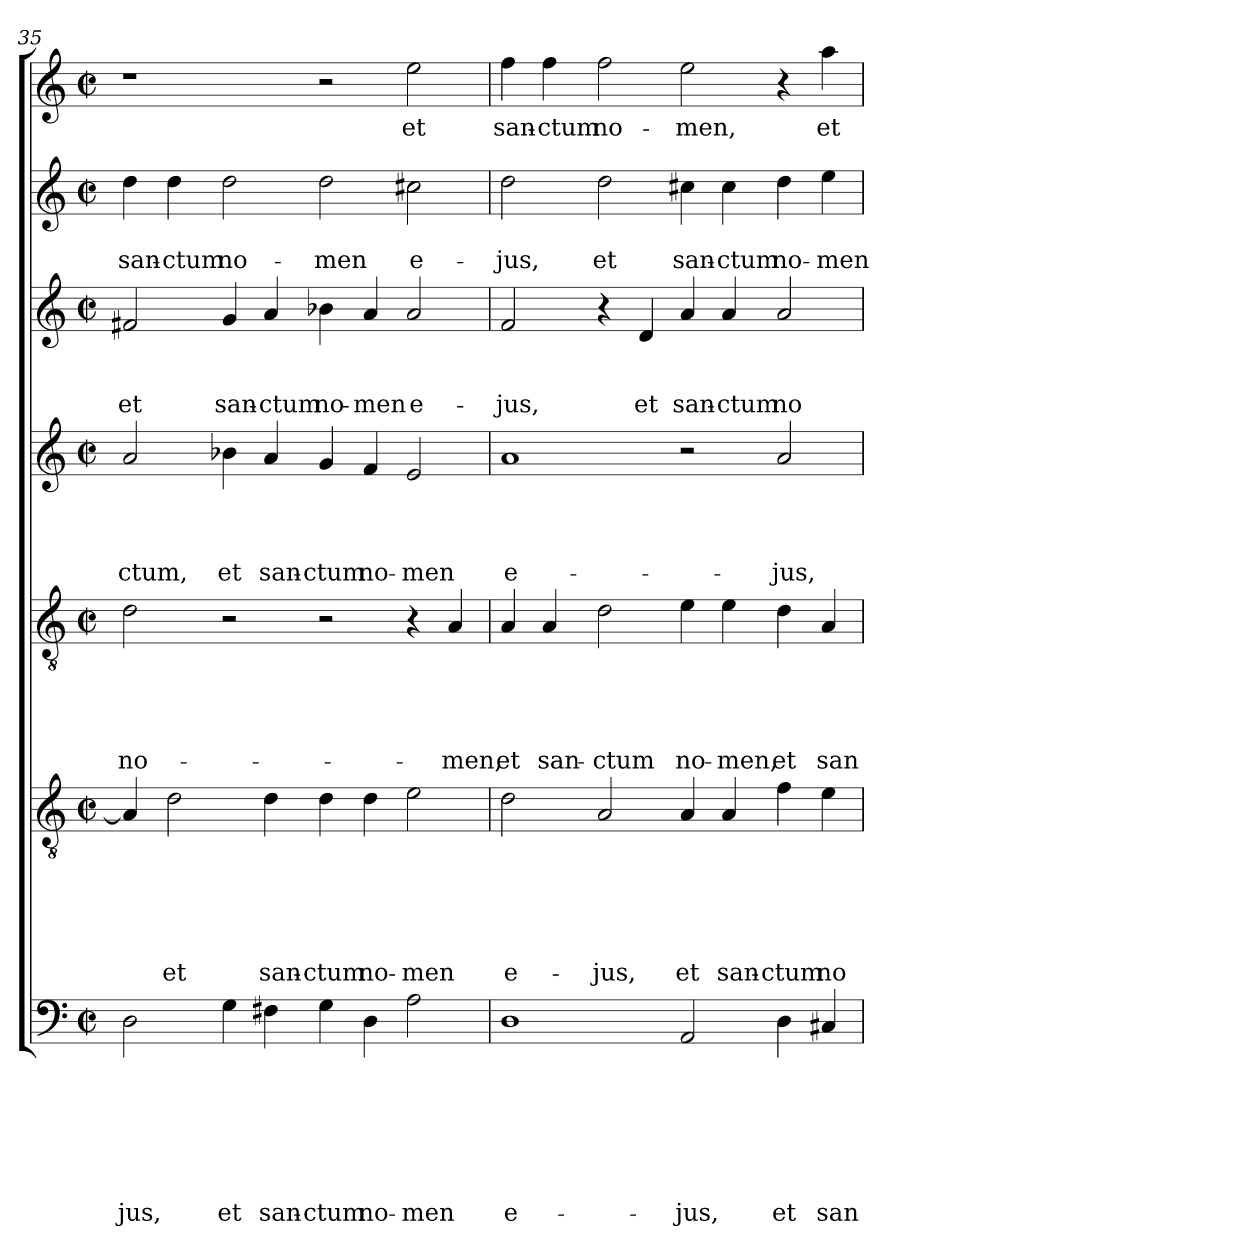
**kern	**text	**text	**text	**text	**text	**text	**text	**kern	**text	**text	**text	**text	**text	**text	**kern	**text	**text	**text	**text	**text	**kern	**text	**text	**text	**text	**kern	**text	**text	**text	**kern	**text	**text	**kern	**text
*part7	*part7	*part7	*part7	*part7	*part7	*part7	*part7	*part6	*part6	*part6	*part6	*part6	*part6	*part6	*part5	*part5	*part5	*part5	*part5	*part5	*part4	*part4	*part4	*part4	*part4	*part3	*part3	*part3	*part3	*part2	*part2	*part2	*part1	*part1
*staff7	*staff7	*staff7	*staff7	*staff7	*staff7	*staff7	*staff7	*staff6	*staff6	*staff6	*staff6	*staff6	*staff6	*staff6	*staff5	*staff5	*staff5	*staff5	*staff5	*staff5	*staff4	*staff4	*staff4	*staff4	*staff4	*staff3	*staff3	*staff3	*staff3	*staff2	*staff2	*staff2	*staff1	*staff1
*clefF4	*	*	*	*	*	*	*	*clefGv2	*	*	*	*	*	*	*clefGv2	*	*	*	*	*	*clefG2	*	*	*	*	*clefG2	*	*	*	*clefG2	*	*	*clefG2	*
*k[]	*	*	*	*	*	*	*	*k[]	*	*	*	*	*	*	*k[]	*	*	*	*	*	*k[]	*	*	*	*	*k[]	*	*	*	*k[]	*	*	*k[]	*
*C:	*	*	*	*	*	*	*	*C:	*	*	*	*	*	*	*C:	*	*	*	*	*	*C:	*	*	*	*	*C:	*	*	*	*C:	*	*	*C:	*
*M2/2	*	*	*	*	*	*	*	*M2/2	*	*	*	*	*	*	*M2/2	*	*	*	*	*	*M2/2	*	*	*	*	*M2/2	*	*	*	*M2/2	*	*	*M2/2	*
*met(c|)	*	*	*	*	*	*	*	*met(c|)	*	*	*	*	*	*	*met(c|)	*	*	*	*	*	*met(c|)	*	*	*	*	*met(c|)	*	*	*	*met(c|)	*	*	*met(c|)	*
=35	=35	=35	=35	=35	=35	=35	=35	=35	=35	=35	=35	=35	=35	=35	=35	=35	=35	=35	=35	=35	=35	=35	=35	=35	=35	=35	=35	=35	=35	=35	=35	=35	=35	=35
!	!	!	!	!	!	!	!LO:LY:b	!	!	!	!	!	!	!	!	!	!	!	!	!LO:LY:b	!	!	!	!	!LO:LY:b	!	!	!	!LO:LY:b	!	!	!LO:LY:b	!	!
2D\	.	.	.	.	.	.	-jus,	4A/]	.	.	.	.	.	.	2d\	.	.	.	.	no-	2a/	.	.	.	-ctum,	2f#X/	.	.	et	4dd\	.	san-	1r	.
!	!	!	!	!	!	!	!	!	!	!	!	!	!	!LO:LY:b	!	!	!	!	!	!	!	!	!	!	!	!	!	!	!	!	!	!LO:LY:b	!	!
.	.	.	.	.	.	.	.	2d\	.	.	.	.	.	et	.	.	.	.	.	.	.	.	.	.	.	.	.	.	.	4dd\	.	-ctum	.	.
!	!	!	!	!	!	!	!LO:LY:b	!	!	!	!	!	!	!	!	!	!	!	!	!	!	!	!	!	!LO:LY:b	!	!	!	!LO:LY:b	!	!	!LO:LY:b	!	!
4G\	.	.	.	.	.	.	et	.	.	.	.	.	.	.	2r	.	.	.	.	.	4b-X\	.	.	.	et	4g/	.	.	san-	2dd\	.	no-	.	.
!	!	!	!	!	!	!	!LO:LY:b	!	!	!	!	!	!	!LO:LY:b	!	!	!	!	!	!	!	!	!	!	!LO:LY:b	!	!	!	!LO:LY:b	!	!	!	!	!
4F#X\	.	.	.	.	.	.	san-	4d\	.	.	.	.	.	san-	.	.	.	.	.	.	4a/	.	.	.	san-	4a/	.	.	-ctum	.	.	.	.	.
!	!	!	!	!	!	!	!LO:LY:b	!	!	!	!	!	!	!LO:LY:b	!	!	!	!	!	!	!	!	!	!	!LO:LY:b	!	!	!	!LO:LY:b	!	!	!LO:LY:b	!	!
4G\	.	.	.	.	.	.	-ctum	4d\	.	.	.	.	.	-ctum	2r	.	.	.	.	.	4g/	.	.	.	-ctum	4b-X\	.	.	no-	2dd\	.	-men	2r	.
!	!	!	!	!	!	!	!LO:LY:b	!	!	!	!	!	!	!LO:LY:b	!	!	!	!	!	!	!	!	!	!	!LO:LY:b	!	!	!	!LO:LY:b	!	!	!	!	!
4D\	.	.	.	.	.	.	no-	4d\	.	.	.	.	.	no-	.	.	.	.	.	.	4f/	.	.	.	no-	4a/	.	.	-men	.	.	.	.	.
!	!	!	!	!	!	!	!LO:LY:b	!	!	!	!	!	!	!LO:LY:b	!	!	!	!	!	!	!	!	!	!	!LO:LY:b	!	!	!	!LO:LY:b	!	!	!LO:LY:b	!	!LO:LY:b
2A\	.	.	.	.	.	.	-men	2e\	.	.	.	.	.	-men	4r	.	.	.	.	.	2e/	.	.	.	-men	2a/	.	.	e-	2cc#X\	.	e-	2ee\	et
!	!	!	!	!	!	!	!	!	!	!	!	!	!	!	!	!	!	!	!	!LO:LY:b	!	!	!	!	!	!	!	!	!	!	!	!	!	!
.	.	.	.	.	.	.	.	.	.	.	.	.	.	.	4A/	.	.	.	.	-men,	.	.	.	.	.	.	.	.	.	.	.	.	.	.
=36	=36	=36	=36	=36	=36	=36	=36	=36	=36	=36	=36	=36	=36	=36	=36	=36	=36	=36	=36	=36	=36	=36	=36	=36	=36	=36	=36	=36	=36	=36	=36	=36	=36	=36
!	!	!	!	!	!	!	!LO:LY:b	!	!	!	!	!	!	!LO:LY:b	!	!	!	!	!	!LO:LY:b	!	!	!	!	!LO:LY:b	!	!	!	!LO:LY:b	!	!	!LO:LY:b	!	!LO:LY:b
1D	.	.	.	.	.	.	e-	2d\	.	.	.	.	.	e-	4A/	.	.	.	.	et	1a	.	.	.	e-	2f/	.	.	-jus,	2dd\	.	-jus,	4ff\	san-
!	!	!	!	!	!	!	!	!	!	!	!	!	!	!	!	!	!	!	!	!LO:LY:b	!	!	!	!	!	!	!	!	!	!	!	!	!	!LO:LY:b
.	.	.	.	.	.	.	.	.	.	.	.	.	.	.	4A/	.	.	.	.	san-	.	.	.	.	.	.	.	.	.	.	.	.	4ff\	-ctum
!	!	!	!	!	!	!	!	!	!	!	!	!	!	!LO:LY:b	!	!	!	!	!	!LO:LY:b	!	!	!	!	!	!	!	!	!	!	!	!LO:LY:b	!	!LO:LY:b
.	.	.	.	.	.	.	.	2A/	.	.	.	.	.	-jus,	2d\	.	.	.	.	-ctum	.	.	.	.	.	4r	.	.	.	2dd\	.	et	2ff\	no-
!	!	!	!	!	!	!	!	!	!	!	!	!	!	!	!	!	!	!	!	!	!	!	!	!	!	!	!	!	!LO:LY:b	!	!	!	!	!
.	.	.	.	.	.	.	.	.	.	.	.	.	.	.	.	.	.	.	.	.	.	.	.	.	.	4d/	.	.	et	.	.	.	.	.
!	!	!	!	!	!	!	!LO:LY:b	!	!	!	!	!	!	!LO:LY:b	!	!	!	!	!	!LO:LY:b	!	!	!	!	!	!	!	!	!LO:LY:b	!	!	!LO:LY:b	!	!LO:LY:b
2AA/	.	.	.	.	.	.	-jus,	4A/	.	.	.	.	.	et	4e\	.	.	.	.	no-	2r	.	.	.	.	4a/	.	.	san-	4cc#X\	.	san-	2ee\	-men,
!	!	!	!	!	!	!	!	!	!	!	!	!	!	!LO:LY:b	!	!	!	!	!	!LO:LY:b	!	!	!	!	!	!	!	!	!LO:LY:b	!	!	!LO:LY:b	!	!
.	.	.	.	.	.	.	.	4A/	.	.	.	.	.	san-	4e\	.	.	.	.	-men,	.	.	.	.	.	4a/	.	.	-ctum	4cc#\	.	-ctum	.	.
!	!	!	!	!	!	!	!LO:LY:b	!	!	!	!	!	!	!LO:LY:b	!	!	!	!	!	!LO:LY:b	!	!	!	!	!LO:LY:b	!	!	!	!LO:LY:b	!	!	!LO:LY:b	!	!
4D\	.	.	.	.	.	.	et	4f\	.	.	.	.	.	-ctum	4d\	.	.	.	.	et	2a/	.	.	.	-jus,	2a/	.	.	no-	4dd\	.	no-	4r	.
!	!	!	!	!	!	!	!LO:LY:b	!	!	!	!	!	!	!LO:LY:b	!	!	!	!	!	!LO:LY:b	!	!	!	!	!	!	!	!	!	!	!	!LO:LY:b	!	!LO:LY:b
4C#X/	.	.	.	.	.	.	san-	4e\	.	.	.	.	.	no-	4A/	.	.	.	.	san-	.	.	.	.	.	.	.	.	.	4ee\	.	-men	4aa\	et
=	=	=	=	=	=	=	=	=	=	=	=	=	=	=	=	=	=	=	=	=	=	=	=	=	=	=	=	=	=	=	=	=	=	=
*-	*-	*-	*-	*-	*-	*-	*-	*-	*-	*-	*-	*-	*-	*-	*-	*-	*-	*-	*-	*-	*-	*-	*-	*-	*-	*-	*-	*-	*-	*-	*-	*-	*-	*-
